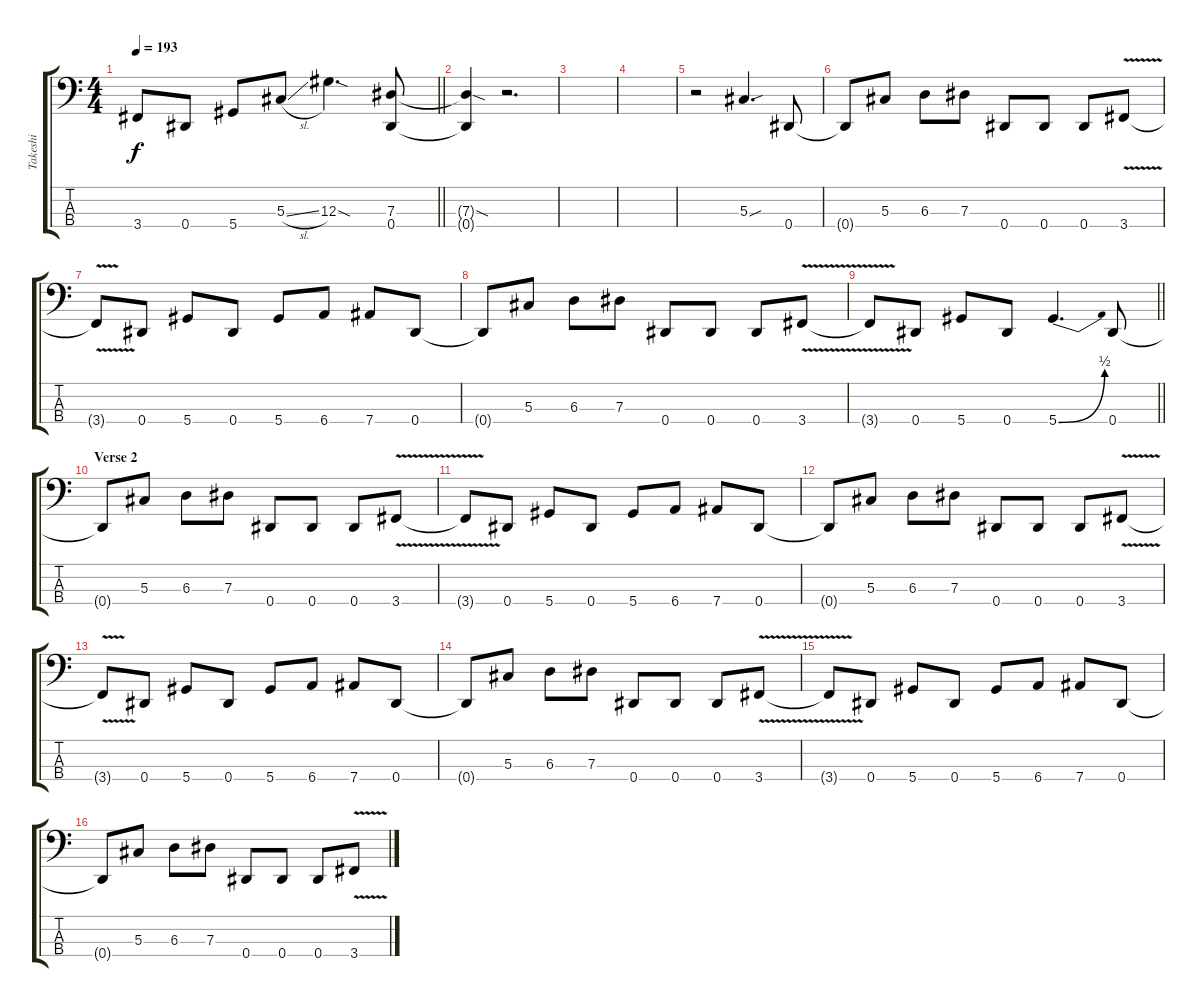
\track ("Takeshi" "Takeshi") {instrument electricbasspick}
\staff {score tabs}
\tuning (Gb2 Db2 Ab1 Eb1) {hide}
\ts (4 4)
\tempo 193
\clef f4
\barLineRight lightlight
\ks c
3.4{t}.8{dy f} 0.4.8 5.4.8 5.3{sl}.8 12.3{sod}.4{d} (7.3 0.4).8 |
\section ("" "")
(7.3{sod t} 0.4{t}).4 r.2{d} |
|
|
r.2 5.3{sou}.4{d} 0.4.8 |
0.4{t}.8 5.3.8 6.3.8 7.3.8 0.4.8 0.4.8 0.4.8 3.4{v}.8 |
3.4{t}.8 0.4.8 5.4.8 0.4.8 5.4.8 6.4.8 7.4.8 0.4.8 |
0.4{t}.8 5.3.8 6.3.8 7.3.8 0.4.8 0.4.8 0.4.8 3.4{v}.8 |
\barLineRight lightlight
3.4{t}.8 0.4.8 5.4.8 0.4.8 5.4{be (bend 0 0 60 2)}.4{d} 0.4.8 |
\section ("" "Verse 2")
0.4{t}.8 5.3.8 6.3.8 7.3.8 0.4.8 0.4.8 0.4.8 3.4{v}.8 |
3.4{t}.8 0.4.8 5.4.8 0.4.8 5.4.8 6.4.8 7.4.8 0.4.8 |
0.4{t}.8 5.3.8 6.3.8 7.3.8 0.4.8 0.4.8 0.4.8 3.4{v}.8 |
3.4{t}.8 0.4.8 5.4.8 0.4.8 5.4.8 6.4.8 7.4.8 0.4.8 |
0.4{t}.8 5.3.8 6.3.8 7.3.8 0.4.8 0.4.8 0.4.8 3.4{v}.8 |
3.4{t}.8 0.4.8 5.4.8 0.4.8 5.4.8 6.4.8 7.4.8 0.4.8 |
0.4{t}.8 5.3.8 6.3.8 7.3.8 0.4.8 0.4.8 0.4.8 3.4{v}.8
